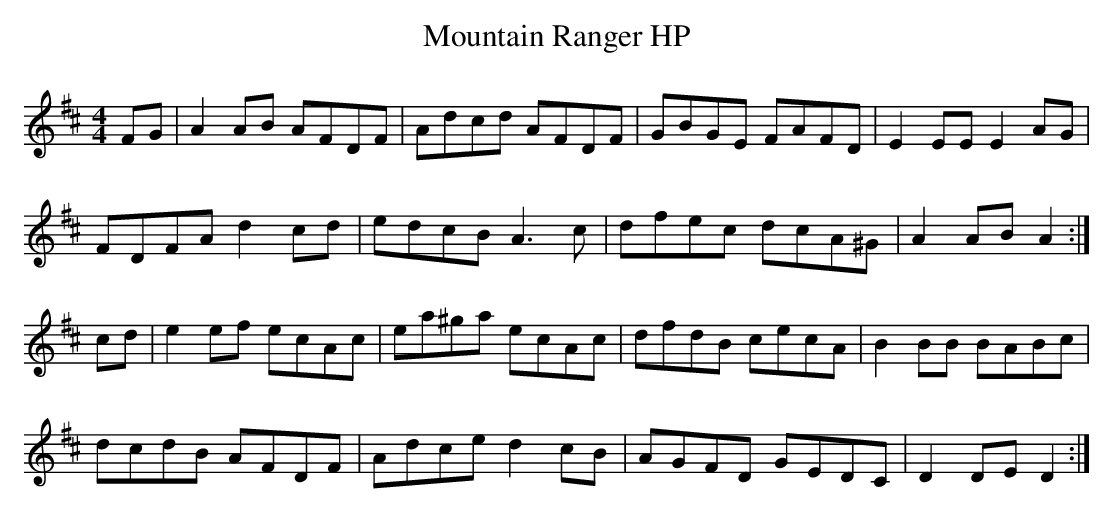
X:1
T: Mountain Ranger HP
L: 1/8
M: 4/4
K: D
FG | A2 AB AFDF | Adcd AFDF | GBGE FAFD | E2 EE E2 AG |
FDFA d2 cd | edcB A3c | dfec dcA^G | A2 AB A2 :|
cd | e2 ef ecAc | ea^ga ecAc | dfdB cecA | B2 BB BABc |
dcdB AFDF | Adce d2 cB | AGFD GEDC | D2 DE D2 :|
